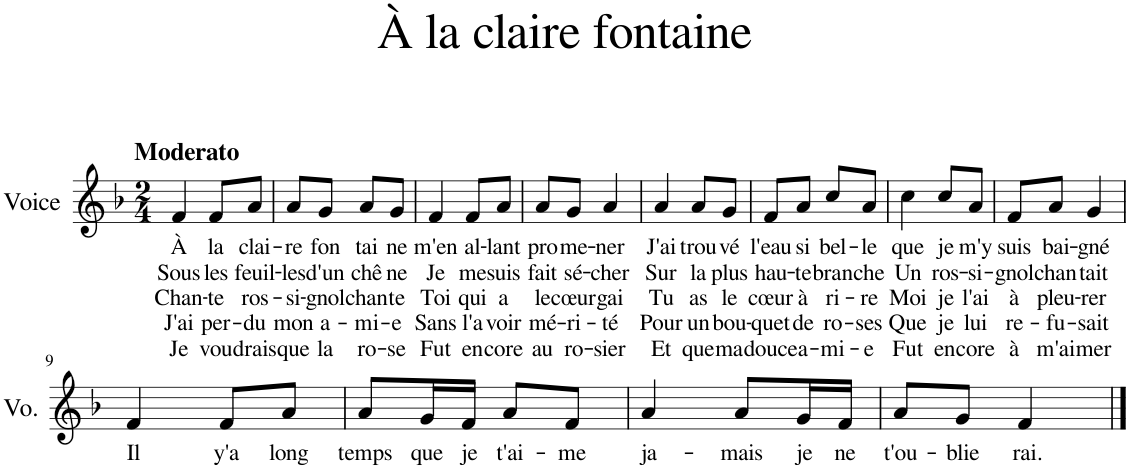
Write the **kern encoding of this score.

**kern	**text	**text	**text	**text	**text
*part1	*part1	*part1	*part1	*part1	*part1
*staff1	*staff1	*staff1	*staff1	*staff1	*staff1
*I"Voice	*	*	*	*	*
*I'Vo.	*	*	*	*	*
*clefG2	*	*	*	*	*
*k[b-]	*	*	*	*	*
*M2/4	*	*	*	*	*
=1	=1	=1	=1	=1	=1
!LO:TX:a:B:t=Moderato	!	!	!	!	!
!	!LO:LY:b	!LO:LY:b	!LO:LY:b	!LO:LY:b	!LO:LY:b
4f/	À	Sous	Chan-	J'ai	Je
!	!LO:LY:b	!LO:LY:b	!LO:LY:b	!LO:LY:b	!LO:LY:b
8f/L	la	les	-te	per-	vou-
!	!LO:LY:b	!LO:LY:b	!LO:LY:b	!LO:LY:b	!LO:LY:b
8a/J	clai-	feuil-	ros-	-du	-drais
=2	=2	=2	=2	=2	=2
!	!LO:LY:b	!LO:LY:b	!LO:LY:b	!LO:LY:b	!LO:LY:b
8a/L	-re	-les	-si-	mon	que
!	!LO:LY:b	!LO:LY:b	!LO:LY:b	!LO:LY:b	!LO:LY:b
8g/J	fon	d'un	-gnol	a-	la
!	!LO:LY:b	!LO:LY:b	!LO:LY:b	!LO:LY:b	!LO:LY:b
8a/L	tai	chê-	chan-	-mi-	ro-
!	!LO:LY:b	!LO:LY:b	!LO:LY:b	!LO:LY:b	!LO:LY:b
8g/J	ne	-ne	-te	-e	-se
=3	=3	=3	=3	=3	=3
!	!LO:LY:b	!LO:LY:b	!LO:LY:b	!LO:LY:b	!LO:LY:b
4f/	m'en	Je	Toi	Sans	Fut
!	!LO:LY:b	!LO:LY:b	!LO:LY:b	!LO:LY:b	!LO:LY:b
8f/L	al-	me	qui	l'a-	en-
!	!LO:LY:b	!LO:LY:b	!LO:LY:b	!LO:LY:b	!LO:LY:b
8a/J	-lant	suis	a	-voir	-core
=4	=4	=4	=4	=4	=4
!	!LO:LY:b	!LO:LY:b	!LO:LY:b	!LO:LY:b	!LO:LY:b
8a/L	pro-	fait	le	mé-	au
!	!LO:LY:b	!LO:LY:b	!LO:LY:b	!LO:LY:b	!LO:LY:b
8g/J	-me-	sé-	cœur	-ri-	ro-
!	!LO:LY:b	!LO:LY:b	!LO:LY:b	!LO:LY:b	!LO:LY:b
4a/	-ner	-cher	gai	-té	-sier
=5	=5	=5	=5	=5	=5
!	!LO:LY:b	!LO:LY:b	!LO:LY:b	!LO:LY:b	!LO:LY:b
4a/	J'ai	Sur	Tu	Pour	Et
!	!LO:LY:b	!LO:LY:b	!LO:LY:b	!LO:LY:b	!LO:LY:b
8a/L	trou-	la	as	un	que
!	!LO:LY:b	!LO:LY:b	!LO:LY:b	!LO:LY:b	!LO:LY:b
8g/J	-vé	plus	le	bou-	ma
=6	=6	=6	=6	=6	=6
!	!LO:LY:b	!LO:LY:b	!LO:LY:b	!LO:LY:b	!LO:LY:b
8f/L	l'eau	hau-	cœur	-quet	douce
!	!LO:LY:b	!LO:LY:b	!LO:LY:b	!LO:LY:b	!LO:LY:b
8a/J	si	-te	à	de	a-
!	!LO:LY:b	!LO:LY:b	!LO:LY:b	!LO:LY:b	!LO:LY:b
8cc/L	bel-	bran-	ri-	ro-	-mi-
!	!LO:LY:b	!LO:LY:b	!LO:LY:b	!LO:LY:b	!LO:LY:b
8a/J	-le	-che	-re	-ses	-e
=7	=7	=7	=7	=7	=7
!	!LO:LY:b	!LO:LY:b	!LO:LY:b	!LO:LY:b	!LO:LY:b
4cc\	que	Un	Moi	Que	Fut
!	!LO:LY:b	!LO:LY:b	!LO:LY:b	!LO:LY:b	!LO:LY:b
8cc/L	je	ros-	je	je	en-
!	!LO:LY:b	!LO:LY:b	!LO:LY:b	!LO:LY:b	!LO:LY:b
8a/J	m'y	-si-	l'ai	lui	-core
=8	=8	=8	=8	=8	=8
!	!LO:LY:b	!LO:LY:b	!LO:LY:b	!LO:LY:b	!LO:LY:b
8f/L	suis	-gnol	à	re-	à
!	!LO:LY:b	!LO:LY:b	!LO:LY:b	!LO:LY:b	!LO:LY:b
8a/J	bai-	chan-	pleu-	-fu-	m'ai-
!	!LO:LY:b	!LO:LY:b	!LO:LY:b	!LO:LY:b	!LO:LY:b
4g/	-gné	-tait	-rer	-sait	-mer
!!LO:LB:g=z
=9	=9	=9	=9	=9	=9
!	!LO:LY:b	!	!	!	!
4f/	Il	.	.	.	.
!	!LO:LY:b	!	!	!	!
8f/L	y'a	.	.	.	.
!	!LO:LY:b	!	!	!	!
8a/J	long	.	.	.	.
=10	=10	=10	=10	=10	=10
!	!LO:LY:b	!	!	!	!
8a/L	temps	.	.	.	.
!	!LO:LY:b	!	!	!	!
16g/L	que	.	.	.	.
!	!LO:LY:b	!	!	!	!
16f/JJ	je	.	.	.	.
!	!LO:LY:b	!	!	!	!
8a/L	t'ai-	.	.	.	.
!	!LO:LY:b	!	!	!	!
8f/J	-me	.	.	.	.
=11	=11	=11	=11	=11	=11
!	!LO:LY:b	!	!	!	!
4a/	ja-	.	.	.	.
!	!LO:LY:b	!	!	!	!
8a/L	-mais	.	.	.	.
!	!LO:LY:b	!	!	!	!
16g/L	je	.	.	.	.
!	!LO:LY:b	!	!	!	!
16f/JJ	ne	.	.	.	.
=12	=12	=12	=12	=12	=12
!	!LO:LY:b	!	!	!	!
8a/L	t'ou-	.	.	.	.
!	!LO:LY:b	!	!	!	!
8g/J	-blie	.	.	.	.
!	!LO:LY:b	!	!	!	!
4f/	rai.	.	.	.	.
==	==	==	==	==	==
*-	*-	*-	*-	*-	*-
